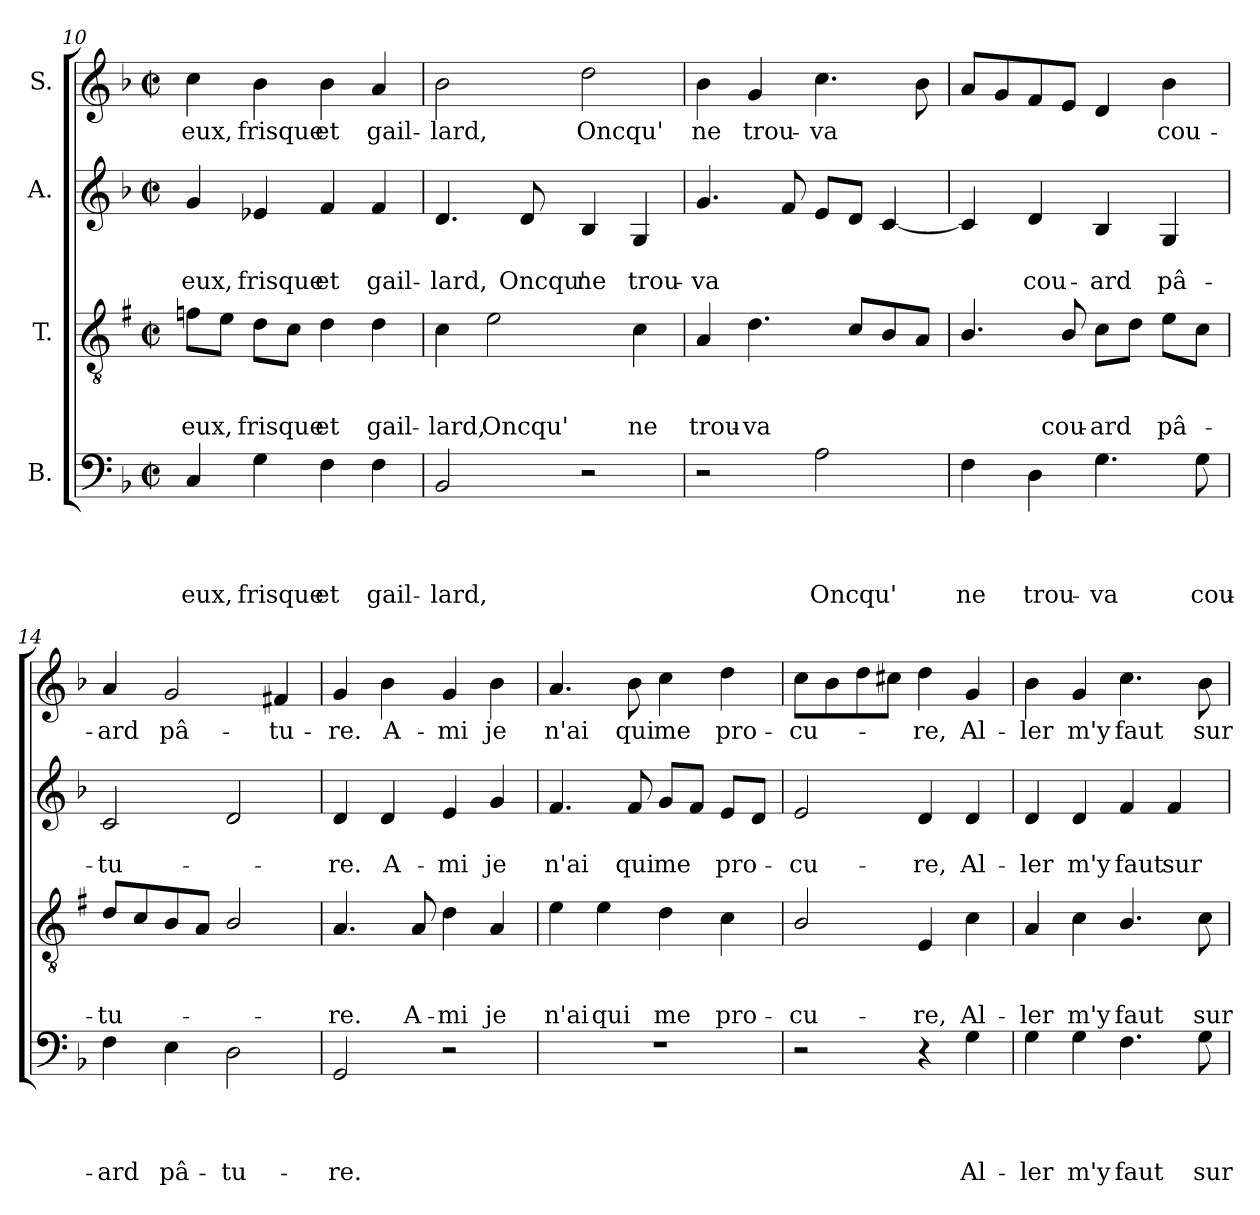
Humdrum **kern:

**kern	**text	**text	**text	**text	**kern	**text	**text	**text	**kern	**text	**text	**kern	**text
*part4	*part4	*part4	*part4	*part4	*part3	*part3	*part3	*part3	*part2	*part2	*part2	*part1	*part1
*staff4	*staff4	*staff4	*staff4	*staff4	*staff3	*staff3	*staff3	*staff3	*staff2	*staff2	*staff2	*staff1	*staff1
*I"B.	*	*	*	*	*I"T.	*	*	*	*I"A.	*	*	*I"S.	*
*clefF4	*	*	*	*	*clefGv2	*	*	*	*clefG2	*	*	*clefG2	*
*	*	*	*	*	*ITrd1c2	*	*	*	*	*	*	*	*
*k[b-]	*	*	*	*	*k[b-]	*	*	*	*k[b-]	*	*	*k[b-]	*
*F:	*	*	*	*	*F:	*	*	*	*F:	*	*	*F:	*
*M2/2	*	*	*	*	*M2/2	*	*	*	*M2/2	*	*	*M2/2	*
*met(c|)	*	*	*	*	*met(c|)	*	*	*	*met(c|)	*	*	*met(c|)	*
=10	=10	=10	=10	=10	=10	=10	=10	=10	=10	=10	=10	=10	=10
4C/	.	.	.	-eux,	8e-X\L	.	.	-eux,	4g/	.	-eux,	4cc\	-eux,
.	.	.	.	.	8d\J	.	.	.	.	.	.	.	.
4G\	.	.	.	frisque	8c\L	.	.	frisque	4e-X/	.	frisque	4b-\	frisque
.	.	.	.	.	8B-\J	.	.	.	.	.	.	.	.
4F\	.	.	.	et	4c\	.	.	et	4f/	.	et	4b-\	et
4F\	.	.	.	gail-	4c\	.	.	gail-	4f/	.	gail-	4a/	gail-
!!LO:LB:g=z
=11	=11	=11	=11	=11	=11	=11	=11	=11	=11	=11	=11	=11	=11
2BB-/	.	.	.	-lard,	4B-\	.	.	-lard,	4.d/	.	-lard,	2b-\	-lard,
.	.	.	.	.	2d\	.	.	Oncqu'	.	.	.	.	.
.	.	.	.	.	.	.	.	.	8d/	.	Oncqu'	.	.
2r	.	.	.	.	.	.	.	.	4B-/	.	ne	2dd\	Oncqu'
.	.	.	.	.	4B-\	.	.	ne	4G/	.	trou-	.	.
=12	=12	=12	=12	=12	=12	=12	=12	=12	=12	=12	=12	=12	=12
2r	.	.	.	.	4G/	.	.	trou-	4.g/	.	-va	4b-\	ne
.	.	.	.	.	4.c\	.	.	-va	.	.	.	4g/	trou-
.	.	.	.	.	.	.	.	.	8f/	.	.	.	.
2A\	.	.	.	Oncqu'	.	.	.	.	8e/L	.	.	4.cc\	-va
.	.	.	.	.	8B-/L	.	.	.	8d/J	.	.	.	.
.	.	.	.	.	8A/	.	.	.	[4c/	.	.	.	.
.	.	.	.	.	8G/J	.	.	.	.	.	.	8b-\	.
=13	=13	=13	=13	=13	=13	=13	=13	=13	=13	=13	=13	=13	=13
4F\	.	.	.	ne	4.A/	.	.	.	4c/]	.	.	8a/L	.
.	.	.	.	.	.	.	.	.	.	.	.	8g/	.
4D\	.	.	.	trou-	.	.	.	.	4d/	.	cou-	8f/	.
.	.	.	.	.	8A/	.	.	cou-	.	.	.	8e/J	.
4.G\	.	.	.	-va	8B-\L	.	.	-ard	4B-/	.	-ard	4d/	.
.	.	.	.	.	8c\J	.	.	.	.	.	.	.	.
.	.	.	.	.	8d\L	.	.	pâ-	4G/	.	pâ-	4b-\	cou-
8G\	.	.	.	cou-	8B-\J	.	.	.	.	.	.	.	.
=14	=14	=14	=14	=14	=14	=14	=14	=14	=14	=14	=14	=14	=14
4F\	.	.	.	-ard	8c/L	.	.	-tu-	2c/	.	-tu-	4a/	-ard
.	.	.	.	.	8B-/	.	.	.	.	.	.	.	.
4E\	.	.	.	pâ-	8A/	.	.	.	.	.	.	2g/	pâ-
.	.	.	.	.	8G/J	.	.	.	.	.	.	.	.
2D\	.	.	.	-tu-	2A/	.	.	.	2d/	.	.	.	.
.	.	.	.	.	.	.	.	.	.	.	.	4f#X/	-tu-
=15	=15	=15	=15	=15	=15	=15	=15	=15	=15	=15	=15	=15	=15
2GG/	.	.	.	-re.	4.G/	.	.	-re.	4d/	.	-re.	4g/	-re.
.	.	.	.	.	.	.	.	.	4d/	.	A-	4b-\	A-
.	.	.	.	.	8G/	.	.	A-	.	.	.	.	.
2r	.	.	.	.	4c\	.	.	-mi	4e/	.	-mi	4g/	-mi
.	.	.	.	.	4G/	.	.	je	4g/	.	je	4b-\	je
!!LO:PB:g=z
=16	=16	=16	=16	=16	=16	=16	=16	=16	=16	=16	=16	=16	=16
1r	.	.	.	.	4d\	.	.	n'ai	4.f/	.	n'ai	4.a/	n'ai
.	.	.	.	.	4d\	.	.	qui	.	.	.	.	.
.	.	.	.	.	.	.	.	.	8f/	.	qui	8b-\	qui
.	.	.	.	.	4c\	.	.	me	8g/L	.	me	4cc\	me
.	.	.	.	.	.	.	.	.	8f/J	.	.	.	.
.	.	.	.	.	4B-\	.	.	pro-	8e/L	.	pro-	4dd\	pro-
.	.	.	.	.	.	.	.	.	8d/J	.	.	.	.
=17	=17	=17	=17	=17	=17	=17	=17	=17	=17	=17	=17	=17	=17
2r	.	.	.	.	2A/	.	.	-cu-	2e/	.	-cu-	8cc\L	-cu-
.	.	.	.	.	.	.	.	.	.	.	.	8b-\	.
.	.	.	.	.	.	.	.	.	.	.	.	8dd\	.
.	.	.	.	.	.	.	.	.	.	.	.	8cc#X\J	.
4r	.	.	.	.	4D/	.	.	-re,	4d/	.	-re,	4dd\	-re,
4G\	.	.	.	Al-	4B-\	.	.	Al-	4d/	.	Al-	4g/	Al-
=18	=18	=18	=18	=18	=18	=18	=18	=18	=18	=18	=18	=18	=18
4G\	.	.	.	-ler	4G/	.	.	-ler	4d/	.	-ler	4b-\	-ler
4G\	.	.	.	m'y	4B-\	.	.	m'y	4d/	.	m'y	4g/	m'y
4.F\	.	.	.	faut	4.A/	.	.	faut	4f/	.	faut	4.cc\	faut
.	.	.	.	.	.	.	.	.	4f/	.	sur	.	.
8G\	.	.	.	sur	8B-\	.	.	sur	.	.	.	8b-\	sur
=	=	=	=	=	=	=	=	=	=	=	=	=	=
*-	*-	*-	*-	*-	*-	*-	*-	*-	*-	*-	*-	*-	*-
